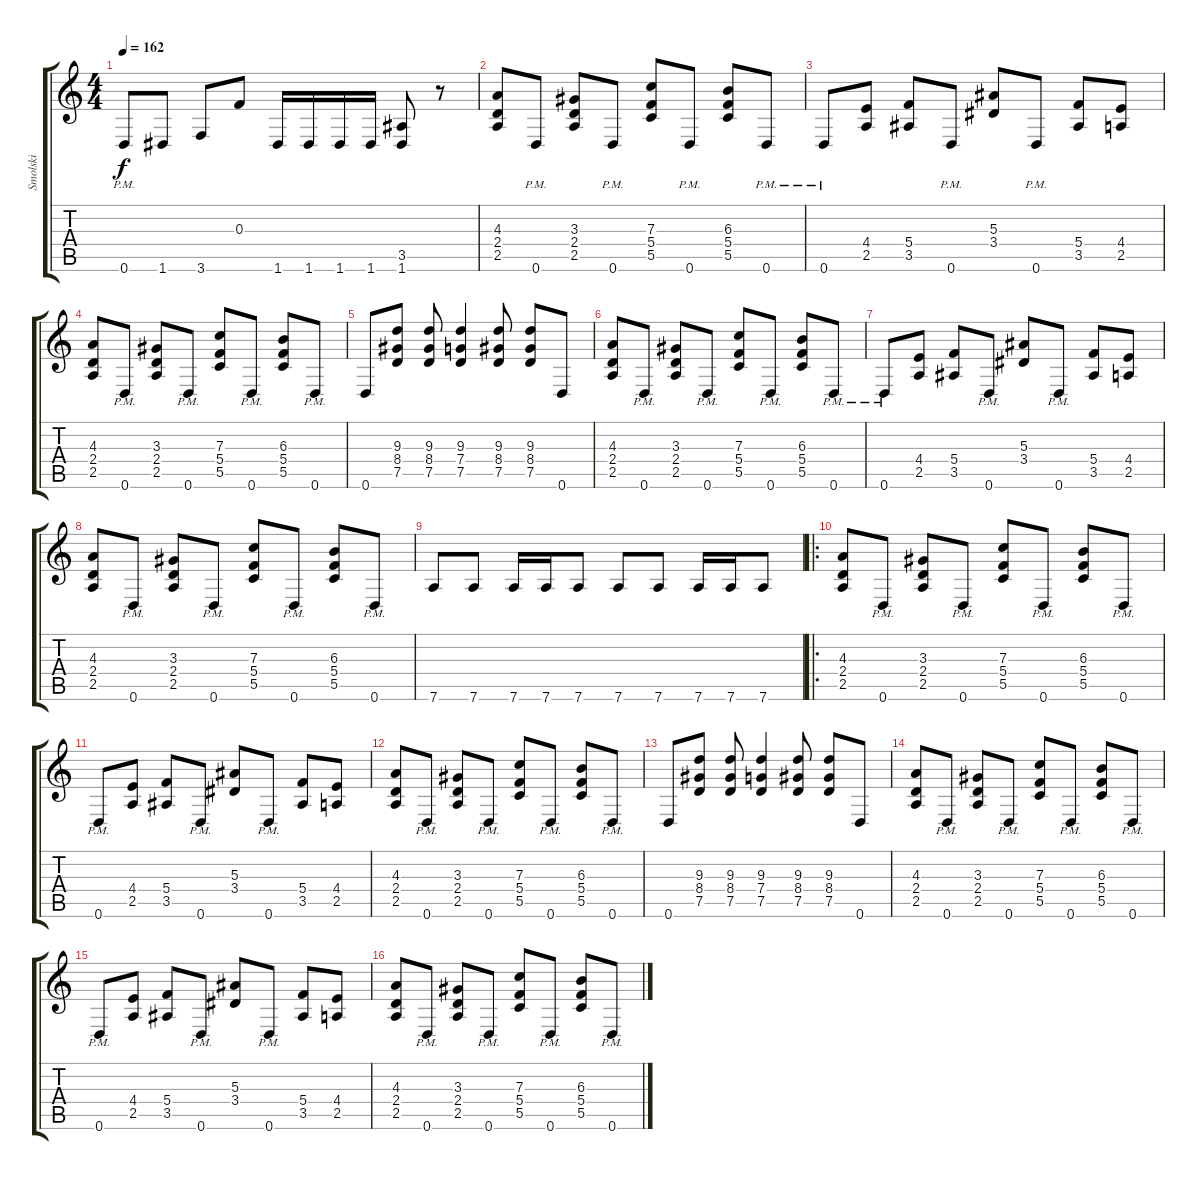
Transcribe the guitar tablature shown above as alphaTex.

\track ("Smolski" "Smolski") {instrument distortionguitar}
\staff {score tabs}
\tuning (D4 A3 F3 C3 G2 D2) {hide}
\ts (4 4)
\tempo 162
\clef g2
\ks c
0.6{pm}.8{dy f} 1.6.8 3.6.8 0.3.8 1.6.16 1.6.16 1.6.16 1.6.16 (3.5 1.6).8 r.8 |
(4.3 2.4 2.5).8 0.6{pm}.8 (3.3 2.4 2.5).8 0.6{pm}.8 (7.3 5.4 5.5).8 0.6{pm}.8 (6.3 5.4 5.5).8 0.6{pm}.8 |
0.6{pm}.8 (4.4 2.5).8 (5.4 3.5).8 0.6{pm}.8 (5.3 3.4).8 0.6{pm}.8 (5.4 3.5).8 (4.4 2.5).8 |
(4.3 2.4 2.5).8 0.6{pm}.8 (3.3 2.4 2.5).8 0.6{pm}.8 (7.3 5.4 5.5).8 0.6{pm}.8 (6.3 5.4 5.5).8 0.6{pm}.8 |
0.6.8 (9.3 8.4 7.5).8 (9.3 8.4 7.5).8 (9.3 7.4 7.5).4 (9.3 8.4 7.5).8 (9.3 8.4 7.5).8 0.6.8 |
(4.3 2.4 2.5).8 0.6{pm}.8 (3.3 2.4 2.5).8 0.6{pm}.8 (7.3 5.4 5.5).8 0.6{pm}.8 (6.3 5.4 5.5).8 0.6{pm}.8 |
0.6{pm}.8 (4.4 2.5).8 (5.4 3.5).8 0.6{pm}.8 (5.3 3.4).8 0.6{pm}.8 (5.4 3.5).8 (4.4 2.5).8 |
(4.3 2.4 2.5).8 0.6{pm}.8 (3.3 2.4 2.5).8 0.6{pm}.8 (7.3 5.4 5.5).8 0.6{pm}.8 (6.3 5.4 5.5).8 0.6{pm}.8 |
7.6.8 7.6.8 7.6.16 7.6.16 7.6.8 7.6.8 7.6.8 7.6.16 7.6.16 7.6.8 |
\ro
(4.3 2.4 2.5).8 0.6{pm}.8 (3.3 2.4 2.5).8 0.6{pm}.8 (7.3 5.4 5.5).8 0.6{pm}.8 (6.3 5.4 5.5).8 0.6{pm}.8 |
0.6{pm}.8 (4.4 2.5).8 (5.4 3.5).8 0.6{pm}.8 (5.3 3.4).8 0.6{pm}.8 (5.4 3.5).8 (4.4 2.5).8 |
(4.3 2.4 2.5).8 0.6{pm}.8 (3.3 2.4 2.5).8 0.6{pm}.8 (7.3 5.4 5.5).8 0.6{pm}.8 (6.3 5.4 5.5).8 0.6{pm}.8 |
0.6.8 (9.3 8.4 7.5).8 (9.3 8.4 7.5).8 (9.3 7.4 7.5).4 (9.3 8.4 7.5).8 (9.3 8.4 7.5).8 0.6.8 |
(4.3 2.4 2.5).8 0.6{pm}.8 (3.3 2.4 2.5).8 0.6{pm}.8 (7.3 5.4 5.5).8 0.6{pm}.8 (6.3 5.4 5.5).8 0.6{pm}.8 |
0.6{pm}.8 (4.4 2.5).8 (5.4 3.5).8 0.6{pm}.8 (5.3 3.4).8 0.6{pm}.8 (5.4 3.5).8 (4.4 2.5).8 |
(4.3 2.4 2.5).8 0.6{pm}.8 (3.3 2.4 2.5).8 0.6{pm}.8 (7.3 5.4 5.5).8 0.6{pm}.8 (6.3 5.4 5.5).8 0.6{pm}.8
